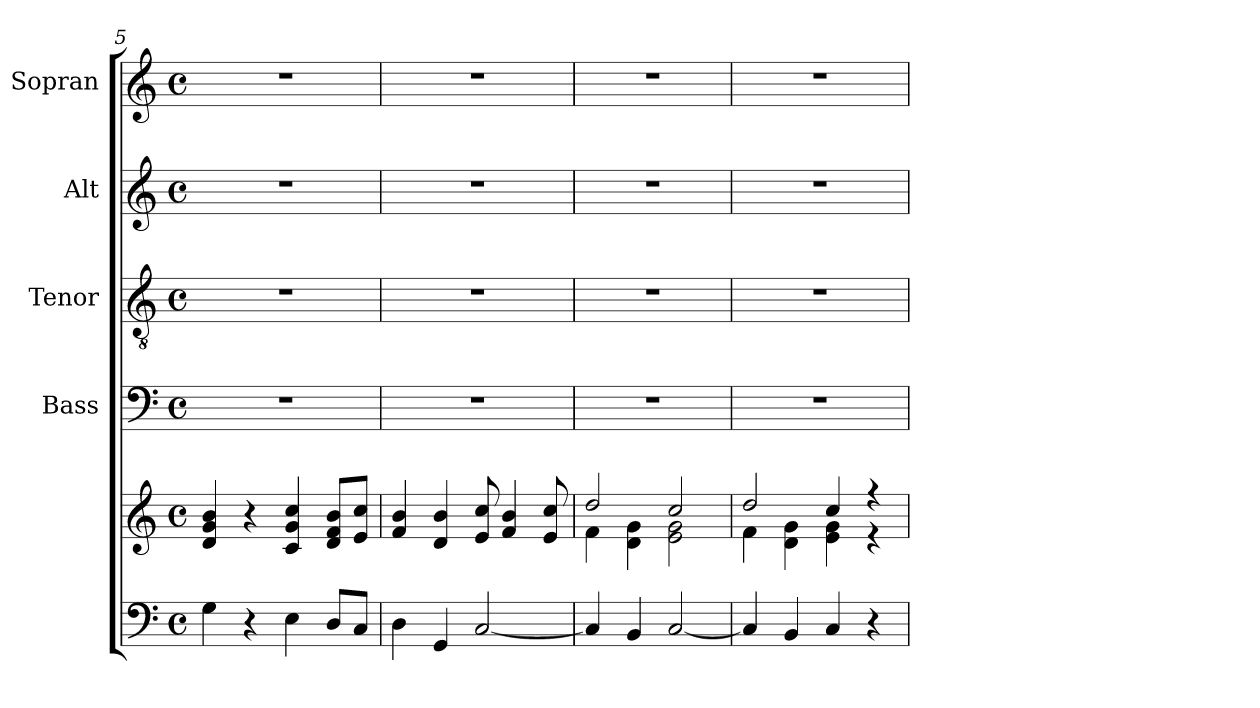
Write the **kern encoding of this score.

**kern	**kern	**kern	**kern	**kern	**kern
*part5	*part5	*part4	*part3	*part2	*part1
*staff6	*staff5	*staff4	*staff3	*staff2	*staff1
*	*	*I"Bass	*I"Tenor	*I"Alt	*I"Sopran
*	*	*I'B.	*I'T.	*I'A.	*I'S.
*clefF4	*clefG2	*clefF4	*clefGv2	*clefG2	*clefG2
*k[]	*k[]	*k[]	*k[]	*k[]	*k[]
*C:	*C:	*C:	*C:	*C:	*C:
*M4/4	*M4/4	*M4/4	*M4/4	*M4/4	*M4/4
*met(c)	*met(c)	*met(c)	*met(c)	*met(c)	*met(c)
=5	=5	=5	=5	=5	=5
4G\	4d/ 4g/ 4b/	1r	1r	1r	1r
4r	4r	.	.	.	.
4E\	4c/ 4g/ 4cc/	.	.	.	.
8D/L	8d/ 8f/ 8b/L	.	.	.	.
8C/J	8e/ 8cc/J	.	.	.	.
!!LO:LB:g=z
=6	=6	=6	=6	=6	=6
4D\	4f/ 4b/	1r	1r	1r	1r
4GG/	4d/ 4b/	.	.	.	.
[2C/	8e/ 8cc/	.	.	.	.
.	4f/ 4b/	.	.	.	.
.	8e/ 8cc/	.	.	.	.
=7	=7	=7	=7	=7	=7
*	*^	*	*	*	*
4C/]	2dd/	4f\	1r	1r	1r	1r
4BB/	.	4d\ 4g\	.	.	.	.
[2C/	2cc/	2e\ 2g\	.	.	.	.
=8	=8	=8	=8	=8	=8	=8
4C/]	2dd/	4f\	1r	1r	1r	1r
4BB/	.	4d\ 4g\	.	.	.	.
4C/	4cc/	4e\ 4g\	.	.	.	.
4r	4r	4r	.	.	.	.
*	*v	*v	*	*	*	*
=	=	=	=	=	=
*-	*-	*-	*-	*-	*-
